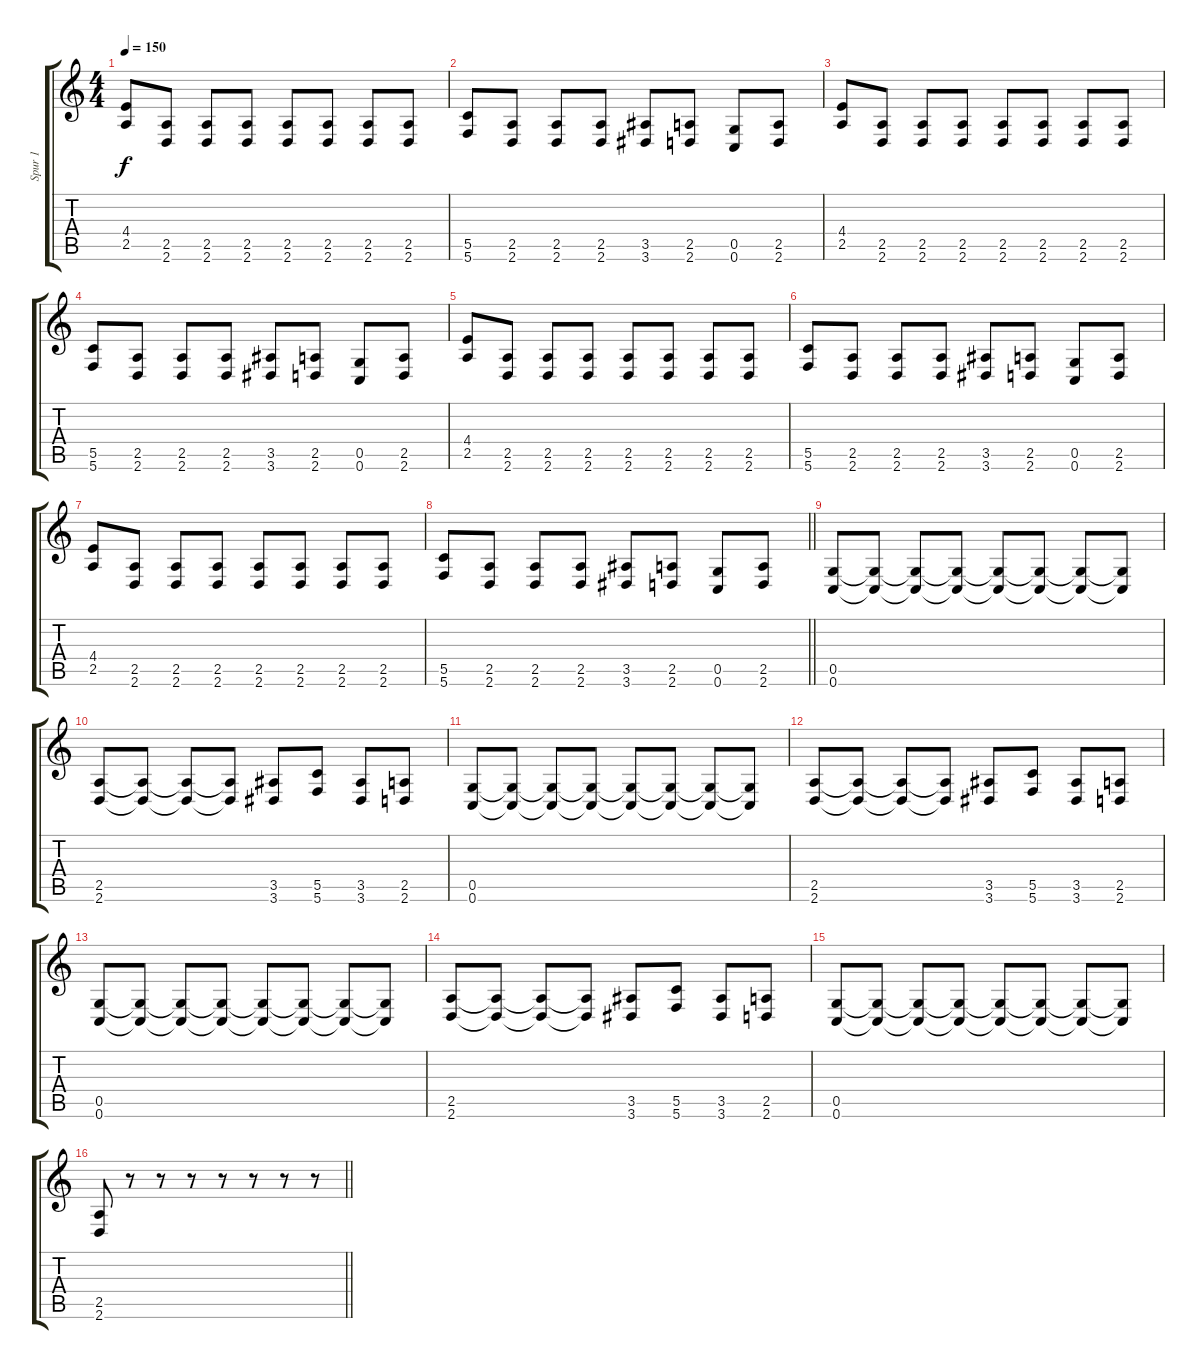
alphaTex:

\track ("Spur 1" "Spur 1") {instrument distortionguitar}
\staff {score tabs}
\tuning (D4 A3 F3 C3 G2 C2) {hide}
\ts (4 4)
\tempo 150
\clef g2
\ks c
(4.4 2.5).8{dy f} (2.5 2.6).8 (2.5 2.6).8 (2.5 2.6).8 (2.5 2.6).8 (2.5 2.6).8 (2.5 2.6).8 (2.5 2.6).8 |
(5.5 5.6).8 (2.5 2.6).8 (2.5 2.6).8 (2.5 2.6).8 (3.5 3.6).8 (2.5 2.6).8 (0.5 0.6).8 (2.5 2.6).8 |
(4.4 2.5).8 (2.5 2.6).8 (2.5 2.6).8 (2.5 2.6).8 (2.5 2.6).8 (2.5 2.6).8 (2.5 2.6).8 (2.5 2.6).8 |
(5.5 5.6).8 (2.5 2.6).8 (2.5 2.6).8 (2.5 2.6).8 (3.5 3.6).8 (2.5 2.6).8 (0.5 0.6).8 (2.5 2.6).8 |
(4.4 2.5).8 (2.5 2.6).8 (2.5 2.6).8 (2.5 2.6).8 (2.5 2.6).8 (2.5 2.6).8 (2.5 2.6).8 (2.5 2.6).8 |
(5.5 5.6).8 (2.5 2.6).8 (2.5 2.6).8 (2.5 2.6).8 (3.5 3.6).8 (2.5 2.6).8 (0.5 0.6).8 (2.5 2.6).8 |
(4.4 2.5).8 (2.5 2.6).8 (2.5 2.6).8 (2.5 2.6).8 (2.5 2.6).8 (2.5 2.6).8 (2.5 2.6).8 (2.5 2.6).8 |
\barLineRight lightlight
(5.5 5.6).8 (2.5 2.6).8 (2.5 2.6).8 (2.5 2.6).8 (3.5 3.6).8 (2.5 2.6).8 (0.5 0.6).8 (2.5 2.6).8 |
(0.5 0.6).8 (0.5{t} 0.6{t}).8 (0.5{t} 0.6{t}).8 (0.5{t} 0.6{t}).8 (0.5{t} 0.6{t}).8 (0.5{t} 0.6{t}).8 (0.5{t} 0.6{t}).8 (0.5{t} 0.6{t}).8 |
(2.5 2.6).8 (2.5{t} 2.6{t}).8 (2.5{t} 2.6{t}).8 (2.5{t} 2.6{t}).8 (3.5 3.6).8 (5.5 5.6).8 (3.5 3.6).8 (2.5 2.6).8 |
(0.5 0.6).8 (0.5{t} 0.6{t}).8 (0.5{t} 0.6{t}).8 (0.5{t} 0.6{t}).8 (0.5{t} 0.6{t}).8 (0.5{t} 0.6{t}).8 (0.5{t} 0.6{t}).8 (0.5{t} 0.6{t}).8 |
(2.5 2.6).8 (2.5{t} 2.6{t}).8 (2.5{t} 2.6{t}).8 (2.5{t} 2.6{t}).8 (3.5 3.6).8 (5.5 5.6).8 (3.5 3.6).8 (2.5 2.6).8 |
(0.5 0.6).8 (0.5{t} 0.6{t}).8 (0.5{t} 0.6{t}).8 (0.5{t} 0.6{t}).8 (0.5{t} 0.6{t}).8 (0.5{t} 0.6{t}).8 (0.5{t} 0.6{t}).8 (0.5{t} 0.6{t}).8 |
(2.5 2.6).8 (2.5{t} 2.6{t}).8 (2.5{t} 2.6{t}).8 (2.5{t} 2.6{t}).8 (3.5 3.6).8 (5.5 5.6).8 (3.5 3.6).8 (2.5 2.6).8 |
(0.5 0.6).8 (0.5{t} 0.6{t}).8 (0.5{t} 0.6{t}).8 (0.5{t} 0.6{t}).8 (0.5{t} 0.6{t}).8 (0.5{t} 0.6{t}).8 (0.5{t} 0.6{t}).8 (0.5{t} 0.6{t}).8 |
\barLineRight lightlight
(2.5 2.6).8 r.8 r.8 r.8 r.8 r.8 r.8 r.8
